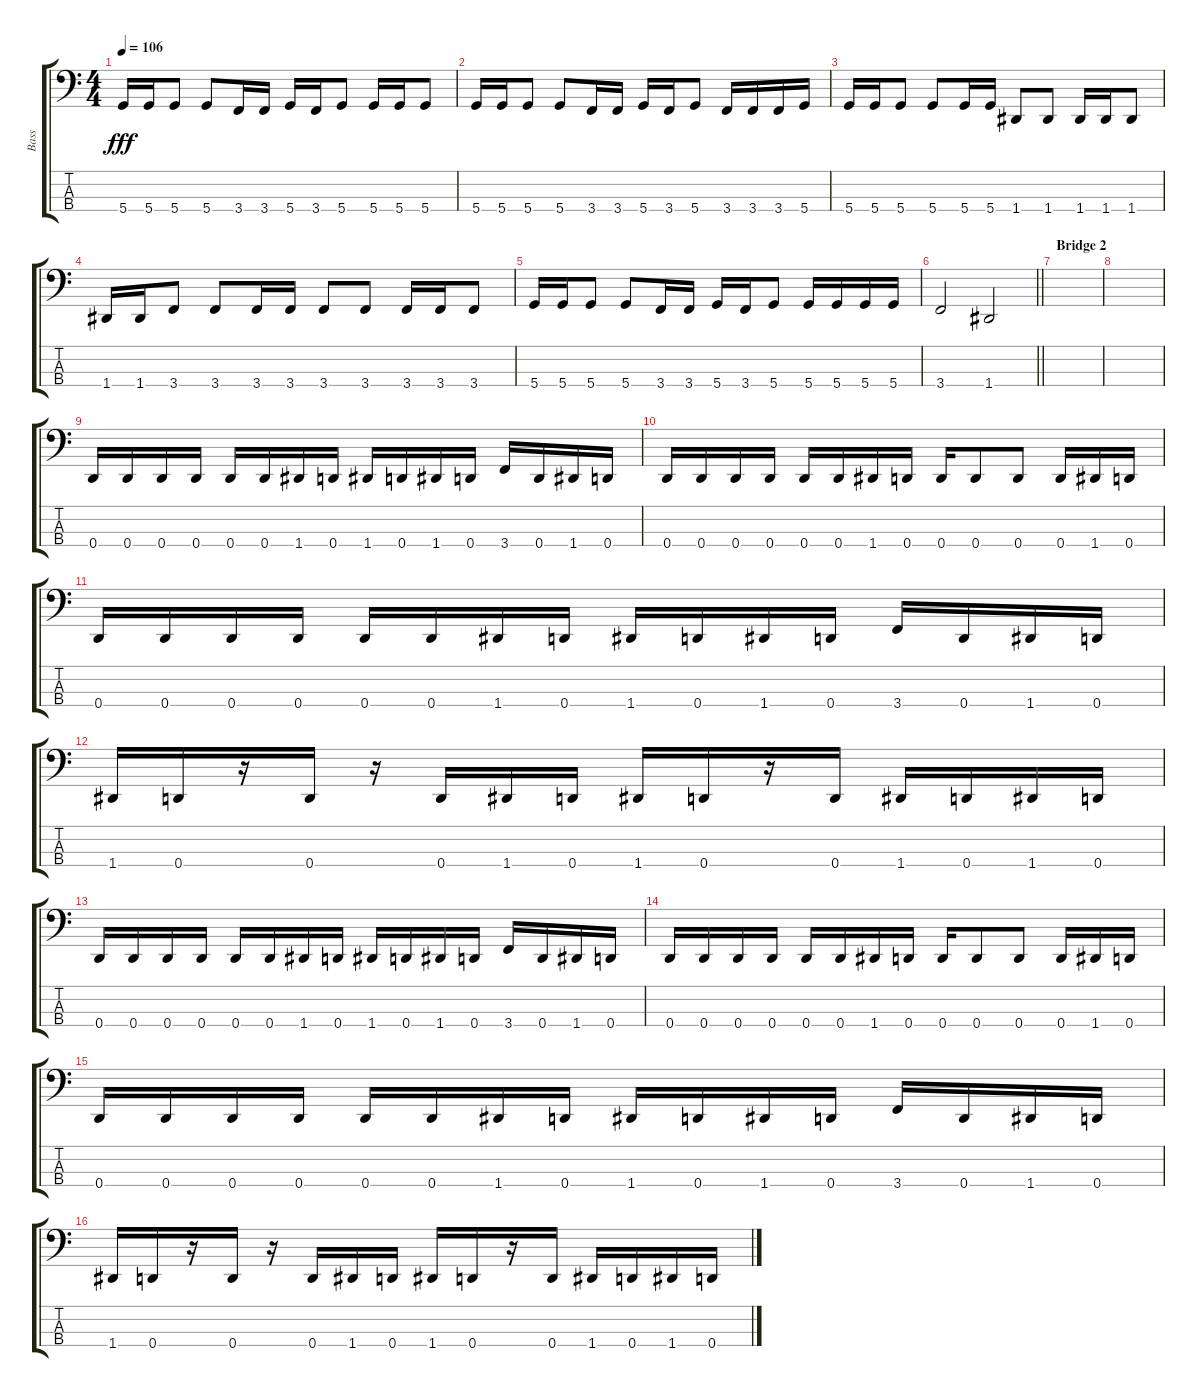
\track ("Bass" "Bass") {instrument electricbasspick}
\staff {score tabs}
\tuning (G2 D2 A1 D1) {hide}
\ts (4 4)
\tempo 106
\clef f4
\ks c
5.4.16{dy fff} 5.4.16 5.4.8 5.4.8 3.4.16 3.4.16 5.4.16 3.4.16 5.4.8 5.4.16 5.4.16 5.4.8 |
5.4.16 5.4.16 5.4.8 5.4.8 3.4.16 3.4.16 5.4.16 3.4.16 5.4.8 3.4.16 3.4.16 3.4.16 5.4.16 |
5.4.16 5.4.16 5.4.8 5.4.8 5.4.16 5.4.16 1.4.8 1.4.8 1.4.16 1.4.16 1.4.8 |
1.4.16 1.4.16 3.4.8 3.4.8 3.4.16 3.4.16 3.4.8 3.4.8 3.4.16 3.4.16 3.4.8 |
5.4.16 5.4.16 5.4.8 5.4.8 3.4.16 3.4.16 5.4.16 3.4.16 5.4.8 5.4.16 5.4.16 5.4.16 5.4.16 |
\barLineRight lightlight
3.4.2 1.4.2 |
\section ("" "Bridge 2")
|
|
0.4.16 0.4.16 0.4.16 0.4.16 0.4.16 0.4.16 1.4.16 0.4.16 1.4.16 0.4.16 1.4.16 0.4.16 3.4.16 0.4.16 1.4.16 0.4.16 |
0.4.16 0.4.16 0.4.16 0.4.16 0.4.16 0.4.16 1.4.16 0.4.16 0.4.16 0.4.8 0.4.8 0.4.16 1.4.16 0.4.16 |
0.4.16 0.4.16 0.4.16 0.4.16 0.4.16 0.4.16 1.4.16 0.4.16 1.4.16 0.4.16 1.4.16 0.4.16 3.4.16 0.4.16 1.4.16 0.4.16 |
1.4.16 0.4.16 r.16 0.4.16 r.16 0.4.16 1.4.16 0.4.16 1.4.16 0.4.16 r.16 0.4.16 1.4.16 0.4.16 1.4.16 0.4.16 |
0.4.16 0.4.16 0.4.16 0.4.16 0.4.16 0.4.16 1.4.16 0.4.16 1.4.16 0.4.16 1.4.16 0.4.16 3.4.16 0.4.16 1.4.16 0.4.16 |
0.4.16 0.4.16 0.4.16 0.4.16 0.4.16 0.4.16 1.4.16 0.4.16 0.4.16 0.4.8 0.4.8 0.4.16 1.4.16 0.4.16 |
0.4.16 0.4.16 0.4.16 0.4.16 0.4.16 0.4.16 1.4.16 0.4.16 1.4.16 0.4.16 1.4.16 0.4.16 3.4.16 0.4.16 1.4.16 0.4.16 |
1.4.16 0.4.16 r.16 0.4.16 r.16 0.4.16 1.4.16 0.4.16 1.4.16 0.4.16 r.16 0.4.16 1.4.16 0.4.16 1.4.16 0.4.16
